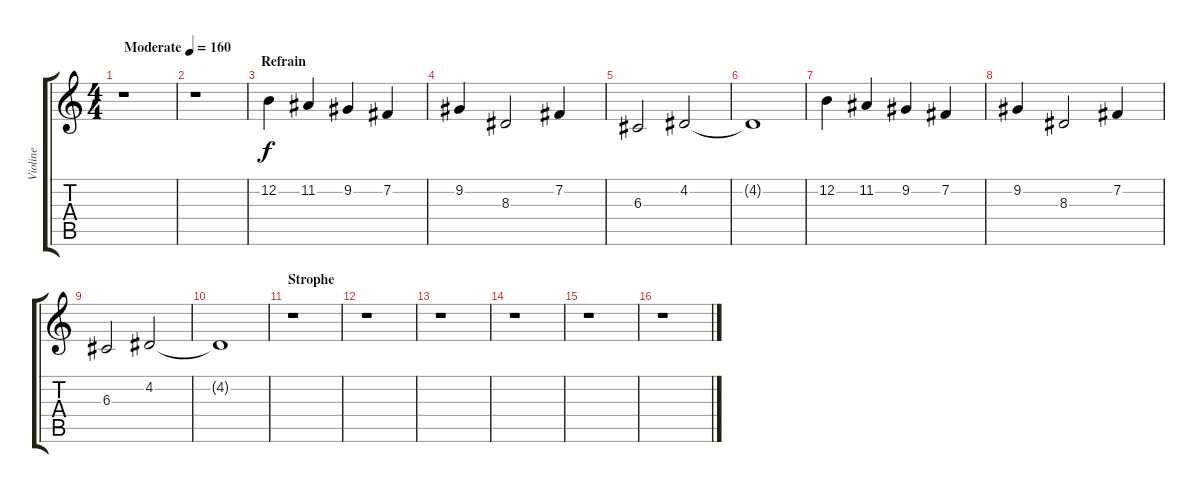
\track ("Violine" "Violine") {instrument violin}
\staff {score tabs}
\tuning (E4 B3 G3 D3 A2 E2) {hide}
\ts (4 4)
\tempo (160 "Moderate")
\clef g2
\ks c
r.1{dy f instrument violin} |
r.1 |
\section ("" "Refrain")
12.2.4 11.2.4 9.2.4 7.2.4 |
9.2.4 8.3.2 7.2.4 |
6.3.2 4.2.2 |
4.2{t}.1 |
12.2.4 11.2.4 9.2.4 7.2.4 |
9.2.4 8.3.2 7.2.4 |
6.3.2 4.2.2 |
4.2{t}.1 |
\section ("" "Strophe")
r.1 |
r.1 |
r.1 |
r.1 |
r.1 |
r.1
